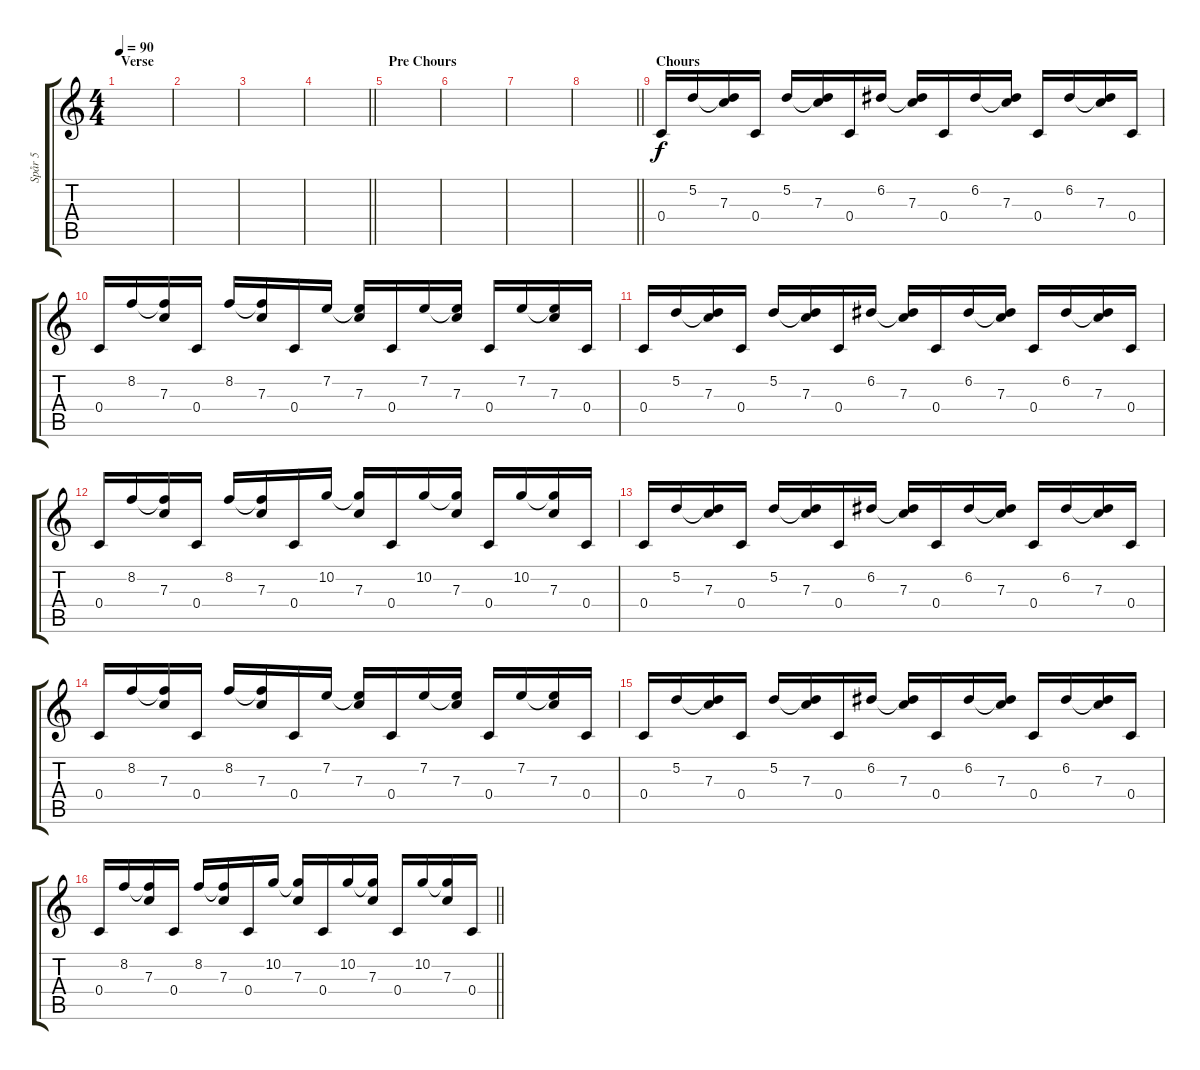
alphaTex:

\track ("Spår 5" "Spår 5") {instrument distortionguitar}
\staff {score tabs}
\tuning (D4 A3 F3 C3 G2 C2) {hide}
\ts (4 4)
\section ("" "Verse")
\tempo 90
\clef g2
\ks c
|
|
|
\barLineRight lightlight
|
\section ("" "Pre Chours")
|
|
|
\barLineRight lightlight
|
\section ("" "Chours")
0.4.16 5.2.16 (5.2{t} 7.3).16 0.4.16 5.2.16 (5.2{t} 7.3).16 0.4.16 6.2.16 (6.2{t} 7.3).16 0.4.16 6.2.16 (6.2{t} 7.3).16 0.4.16 6.2.16 (6.2{t} 7.3).16 0.4.16 |
0.4.16 8.2.16 (8.2{t} 7.3).16 0.4.16 8.2.16 (8.2{t} 7.3).16 0.4.16 7.2.16 (7.2{t} 7.3).16 0.4.16 7.2.16 (7.2{t} 7.3).16 0.4.16 7.2.16 (7.2{t} 7.3).16 0.4.16 |
0.4.16 5.2.16 (5.2{t} 7.3).16 0.4.16 5.2.16 (5.2{t} 7.3).16 0.4.16 6.2.16 (6.2{t} 7.3).16 0.4.16 6.2.16 (6.2{t} 7.3).16 0.4.16 6.2.16 (6.2{t} 7.3).16 0.4.16 |
0.4.16 8.2.16 (8.2{t} 7.3).16 0.4.16 8.2.16 (8.2{t} 7.3).16 0.4.16 10.2.16 (10.2{t} 7.3).16 0.4.16 10.2.16 (10.2{t} 7.3).16 0.4.16 10.2.16 (10.2{t} 7.3).16 0.4.16 |
0.4.16 5.2.16 (5.2{t} 7.3).16 0.4.16 5.2.16 (5.2{t} 7.3).16 0.4.16 6.2.16 (6.2{t} 7.3).16 0.4.16 6.2.16 (6.2{t} 7.3).16 0.4.16 6.2.16 (6.2{t} 7.3).16 0.4.16 |
0.4.16 8.2.16 (8.2{t} 7.3).16 0.4.16 8.2.16 (8.2{t} 7.3).16 0.4.16 7.2.16 (7.2{t} 7.3).16 0.4.16 7.2.16 (7.2{t} 7.3).16 0.4.16 7.2.16 (7.2{t} 7.3).16 0.4.16 |
0.4.16 5.2.16 (5.2{t} 7.3).16 0.4.16 5.2.16 (5.2{t} 7.3).16 0.4.16 6.2.16 (6.2{t} 7.3).16 0.4.16 6.2.16 (6.2{t} 7.3).16 0.4.16 6.2.16 (6.2{t} 7.3).16 0.4.16 |
\barLineRight lightlight
0.4.16 8.2.16 (8.2{t} 7.3).16 0.4.16 8.2.16 (8.2{t} 7.3).16 0.4.16 10.2.16 (10.2{t} 7.3).16 0.4.16 10.2.16 (10.2{t} 7.3).16 0.4.16 10.2.16 (10.2{t} 7.3).16 0.4.16
